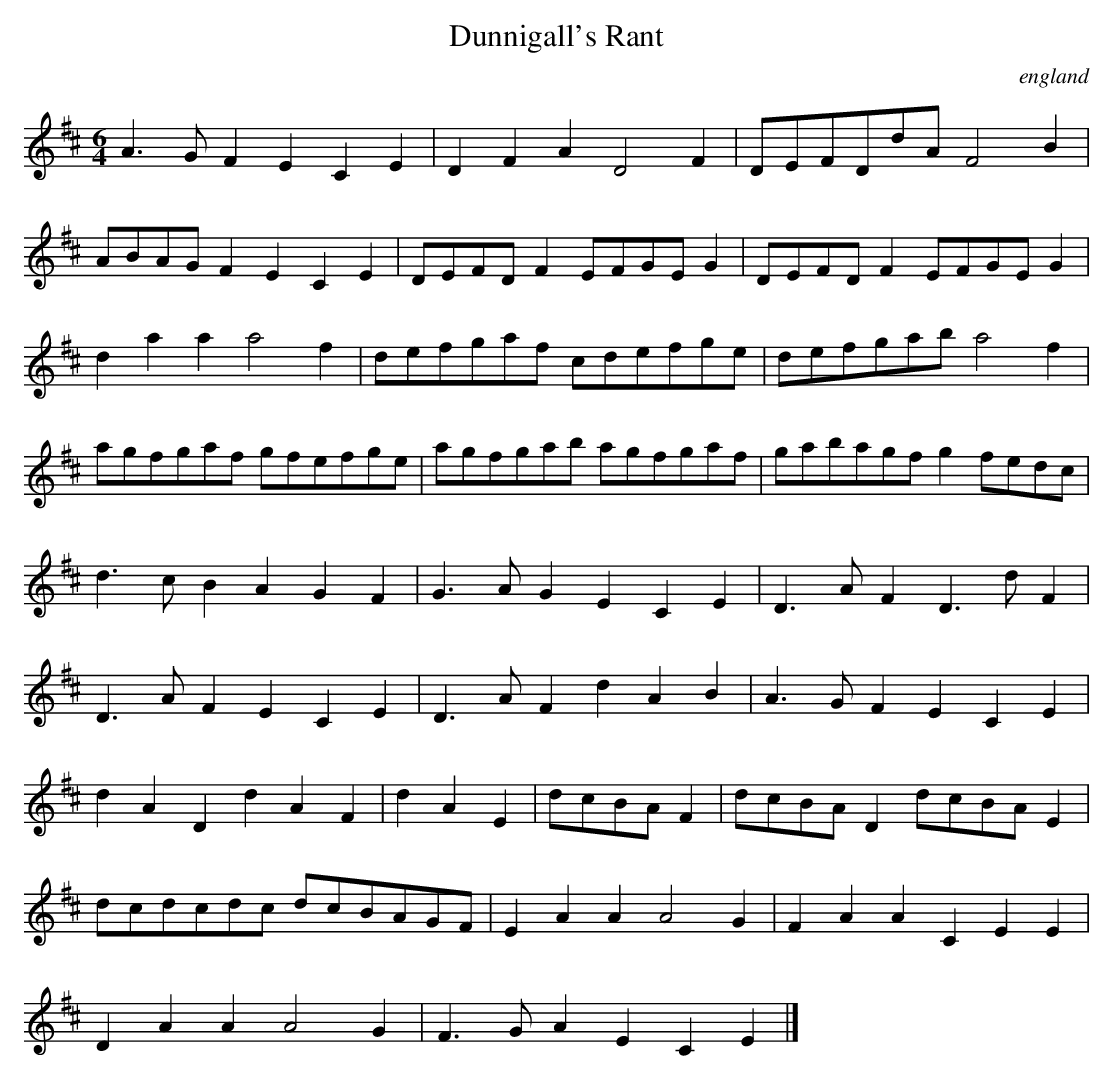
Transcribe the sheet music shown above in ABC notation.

X:1
T:Dunnigall's Rant
O:england
M:6/4
L:1/8
K:D
A3 G F2 E2 C2 E2|D2 F2 A2 D4 F2|DEFDdA F4 B2|
ABAG F2 E2 C2 E2|DEFD F2 EFGE G2|DEFD F2 EFGE G2|
d2 a2 a2 a4 f2|defgaf cdefge|defgab a4 f2|
agfgaf gfefge|agfgab agfgaf|gabagf g2 fedc|
d3 c B2 A2 G2 F2|G3 A G2 E2 C2 E2|D3 A F2 D3 d F2|
D3 A F2 E2 C2 E2|D3 A F2 d2 A2 B2|A3 G F2 E2 C2 E2|
d2 A2 D2 d2 A2 F2|d2 A2 E2|dcBA F2|dcBA D2 dcBA E2|
dcdcdc dcBAGF|E2 A2 A2 A4 G2|F2 A2 A2 C2 E2 E2|
D2 A2 A2 A4 G2|F3 G A2 E2 C2 E2|]
